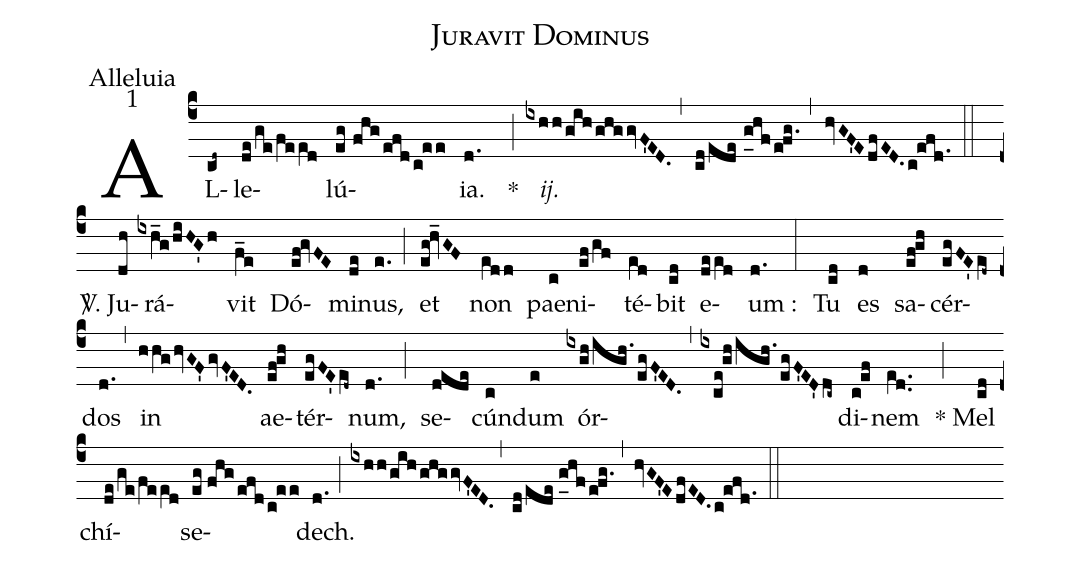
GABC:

name:Juravit Dominus;
office-part:Alleluia;
mode:1;
%%
(c4) AL(cd~)le(de/ge/fee[ll:1]d)lú(eg//fhgefdc!ee){ia}.(d.) <clear>*(;) <i>ij.</i>(ixhh/gihghggvF'ED.) (,) (cd/ede//g_[uh:l]hfefg.) (,) (hvGF'EdfED.c!efd.1) (::) <sp>V/</sp>. Ju(dh)rá(ixh_g/hiHG'h)vit(f_e) Dó(ef!gvFE)mi(de)nus,(e.) (;) et(eg!hv_GF) non(e[ll:1]dd) pae(c)ni(ef/gf)té(e[ll:1]d)bit(cd) e(dee[ll:1]d)um :(d.) (:) Tu(cd) es(d) sa(ef!gh)cér(egFE'e[ll:1]d~)dos(d.) (,) in(hhghvGF'gvF'ED.) ae(ef!gh)tér(egFE'e[ll:1]d~)num,(d.) (;) se(dede)cún(c)dum(e) ór(ixgh/igh./egF'ED.)(,)(ixce!gh/igh./egF'ED'dc~)di(c!ef)nem(e[ll:1]d..) (;) * Mel(cd)chí(de/ge/fee[ll:1]d)se(eg//fhgefdc!ee)dech.(d.) (;) (ixhh/gihghggvF'ED.) (,) (cd/ede//g_[uh:l]hfefg.) (,) (hvGF'EdfED.c!efd.1) (::)
